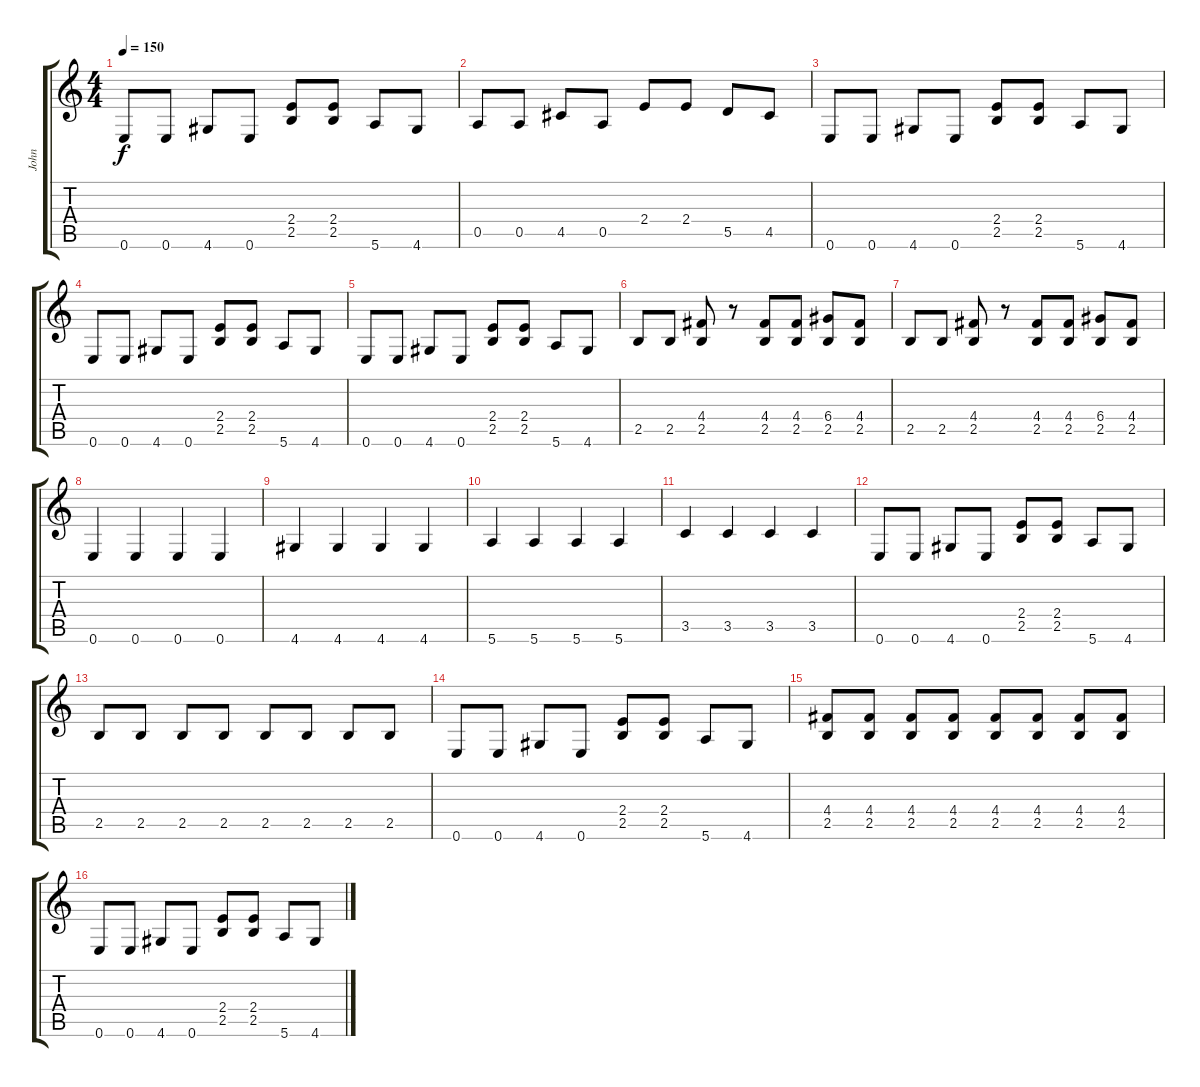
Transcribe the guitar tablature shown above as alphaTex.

\track ("John" "John") {instrument electricguitarmuted}
\staff {score tabs}
\tuning (E4 B3 G3 D3 A2 E2) {hide}
\ts (4 4)
\tempo 150
\clef g2
\ks c
0.6.8{dy f} 0.6.8 4.6.8 0.6.8 (2.4 2.5).8 (2.4 2.5).8 5.6.8 4.6.8 |
0.5.8 0.5.8 4.5.8 0.5.8 2.4.8 2.4.8 5.5.8 4.5.8 |
0.6.8 0.6.8 4.6.8 0.6.8 (2.4 2.5).8 (2.4 2.5).8 5.6.8 4.6.8 |
0.6.8 0.6.8 4.6.8 0.6.8 (2.4 2.5).8 (2.4 2.5).8 5.6.8 4.6.8 |
0.6.8 0.6.8 4.6.8 0.6.8 (2.4 2.5).8 (2.4 2.5).8 5.6.8 4.6.8 |
2.5.8 2.5.8 (4.4 2.5).8 r.8 (4.4 2.5).8 (4.4 2.5).8 (6.4 2.5).8 (4.4 2.5).8 |
2.5.8 2.5.8 (4.4 2.5).8 r.8 (4.4 2.5).8 (4.4 2.5).8 (6.4 2.5).8 (4.4 2.5).8 |
0.6.4 0.6.4 0.6.4 0.6.4 |
4.6.4 4.6.4 4.6.4 4.6.4 |
5.6.4 5.6.4 5.6.4 5.6.4 |
3.5.4 3.5.4 3.5.4 3.5.4 |
0.6.8 0.6.8 4.6.8 0.6.8 (2.4 2.5).8 (2.4 2.5).8 5.6.8 4.6.8 |
2.5.8 2.5.8 2.5.8 2.5.8 2.5.8 2.5.8 2.5.8 2.5.8 |
0.6.8 0.6.8 4.6.8 0.6.8 (2.4 2.5).8 (2.4 2.5).8 5.6.8 4.6.8 |
(4.4 2.5).8 (4.4 2.5).8 (4.4 2.5).8 (4.4 2.5).8 (4.4 2.5).8 (4.4 2.5).8 (4.4 2.5).8 (4.4 2.5).8 |
0.6.8 0.6.8 4.6.8 0.6.8 (2.4 2.5).8 (2.4 2.5).8 5.6.8 4.6.8
